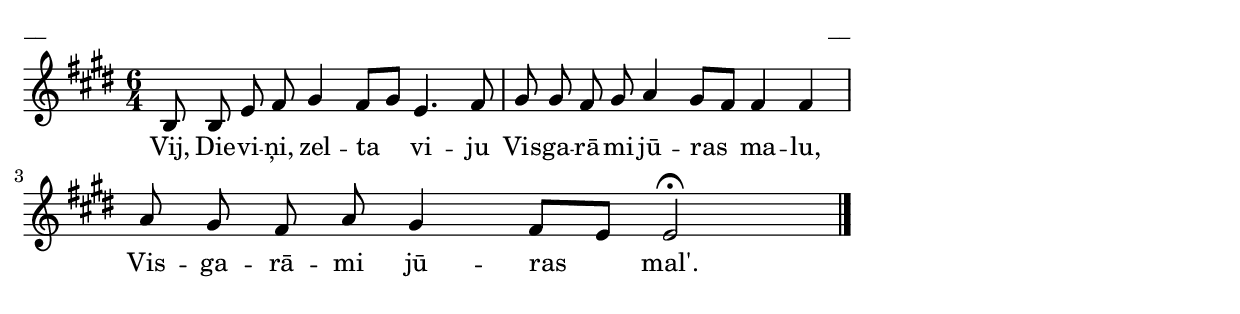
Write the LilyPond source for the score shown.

\version "2.13.16"
% \header {
%    title = "Vienu rudzīti nominu"
% }
% Katrīna Riekstiņa, #58 (Grodi)
\paper {
line-width = 14\cm
left-margin = 0.4\cm
between-system-padding = 0.1\cm
between-system-space = 0.1\cm
}
\layout {
indent = #0
ragged-last = ##f
}


voiceA = \relative c' {
\clef "treble"
\key e \major
\time 6/4
b8 b e fis gis4 fis8[ gis] e4. fis8 | 
gis8 gis fis gis a4 gis8[ fis] fis4 fis | 
a8 gis fis a gis4 fis8[ e] e2\fermata
\bar "|."
} 


lyricA = \lyricmode {
Vij, Die -- vi -- ņi, zel -- ta vi -- ju 
Vis -- ga -- rā -- mi jū -- ras ma -- lu, 
Vis -- ga -- rā -- mi jū -- ras mal'. 
}


fullScore = <<
\new Staff {
<<
\new Voice = "voiceA" { \voiceOne \autoBeamOff \voiceA }
\lyricsto "voiceA" \new Lyrics \lyricA
>>
}
>>

\score {
\fullScore
\header { piece = "__" opus = "__" }
}
\markup { \with-color #(x11-color 'white) \sans \smaller "__" }
\score {
\unfoldRepeats
\fullScore
\midi {
\context { \Staff \remove "Staff_performer" }
\context { \Voice \consists "Staff_performer" }
}
}


